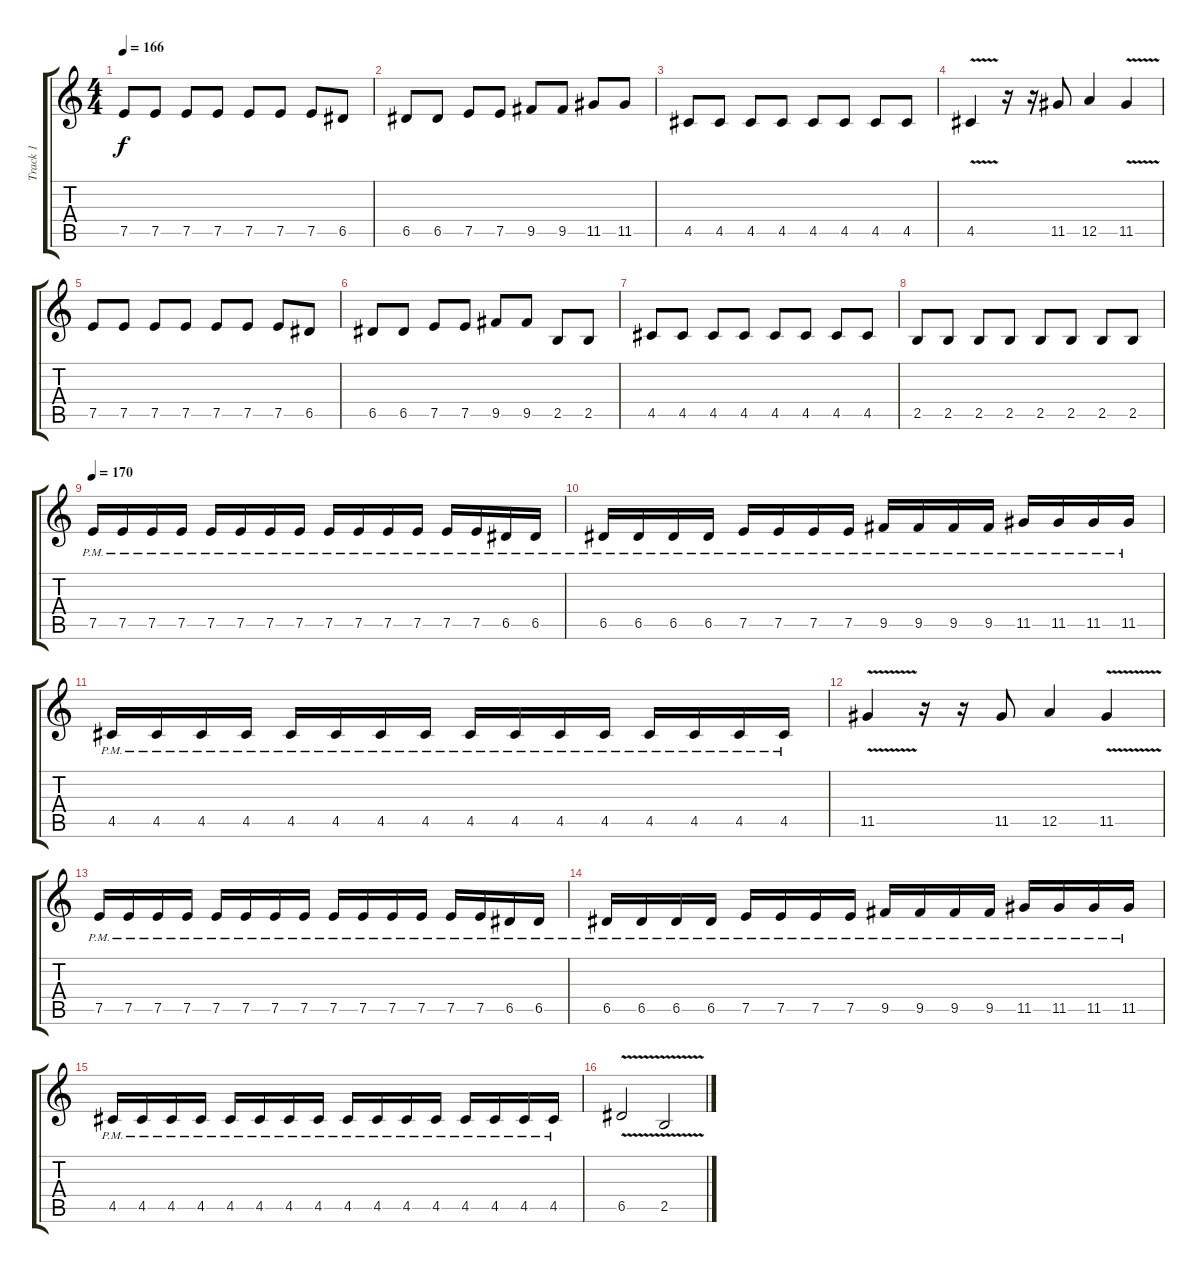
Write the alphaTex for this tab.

\track ("Track 1" "Track 1") {instrument distortionguitar}
\staff {score tabs}
\tuning (E4 B3 G3 D3 A2 E2) {hide}
\ts (4 4)
\tempo 166
\clef g2
\ks c
7.5.8{dy f volume 13} 7.5.8 7.5.8 7.5.8 7.5.8 7.5.8 7.5.8 6.5.8 |
6.5.8 6.5.8 7.5.8 7.5.8 9.5.8 9.5.8 11.5.8 11.5.8 |
4.5.8 4.5.8 4.5.8 4.5.8 4.5.8 4.5.8 4.5.8 4.5.8 |
4.5{v}.4 r.16 r.16 11.5.8 12.5.4 11.5{v}.4 |
7.5.8 7.5.8 7.5.8 7.5.8 7.5.8 7.5.8 7.5.8 6.5.8 |
6.5.8 6.5.8 7.5.8 7.5.8 9.5.8 9.5.8 2.5.8 2.5.8 |
4.5.8 4.5.8 4.5.8 4.5.8 4.5.8 4.5.8 4.5.8 4.5.8 |
2.5.8 2.5.8 2.5.8 2.5.8 2.5.8 2.5.8 2.5.8 2.5.8 |
\tempo 170
7.5{pm}.16 7.5{pm}.16 7.5{pm}.16 7.5{pm}.16 7.5{pm}.16 7.5{pm}.16 7.5{pm}.16 7.5{pm}.16 7.5{pm}.16 7.5{pm}.16 7.5{pm}.16 7.5{pm}.16 7.5{pm}.16 7.5{pm}.16 6.5{pm}.16 6.5{pm}.16 |
6.5{pm}.16 6.5{pm}.16 6.5{pm}.16 6.5{pm}.16 7.5{pm}.16 7.5{pm}.16 7.5{pm}.16 7.5{pm}.16 9.5{pm}.16 9.5{pm}.16 9.5{pm}.16 9.5{pm}.16 11.5{pm}.16 11.5{pm}.16 11.5{pm}.16 11.5{pm}.16 |
4.5{pm}.16 4.5{pm}.16 4.5{pm}.16 4.5{pm}.16 4.5{pm}.16 4.5{pm}.16 4.5{pm}.16 4.5{pm}.16 4.5{pm}.16 4.5{pm}.16 4.5{pm}.16 4.5{pm}.16 4.5{pm}.16 4.5{pm}.16 4.5{pm}.16 4.5{pm}.16 |
11.5{v}.4 r.16 r.16 11.5.8 12.5.4 11.5{v}.4 |
7.5{pm}.16 7.5{pm}.16 7.5{pm}.16 7.5{pm}.16 7.5{pm}.16 7.5{pm}.16 7.5{pm}.16 7.5{pm}.16 7.5{pm}.16 7.5{pm}.16 7.5{pm}.16 7.5{pm}.16 7.5{pm}.16 7.5{pm}.16 6.5{pm}.16 6.5{pm}.16 |
6.5{pm}.16 6.5{pm}.16 6.5{pm}.16 6.5{pm}.16 7.5{pm}.16 7.5{pm}.16 7.5{pm}.16 7.5{pm}.16 9.5{pm}.16 9.5{pm}.16 9.5{pm}.16 9.5{pm}.16 11.5{pm}.16 11.5{pm}.16 11.5{pm}.16 11.5{pm}.16 |
4.5{pm}.16 4.5{pm}.16 4.5{pm}.16 4.5{pm}.16 4.5{pm}.16 4.5{pm}.16 4.5{pm}.16 4.5{pm}.16 4.5{pm}.16 4.5{pm}.16 4.5{pm}.16 4.5{pm}.16 4.5{pm}.16 4.5{pm}.16 4.5{pm}.16 4.5{pm}.16 |
6.5{v}.2 2.5{v}.2
